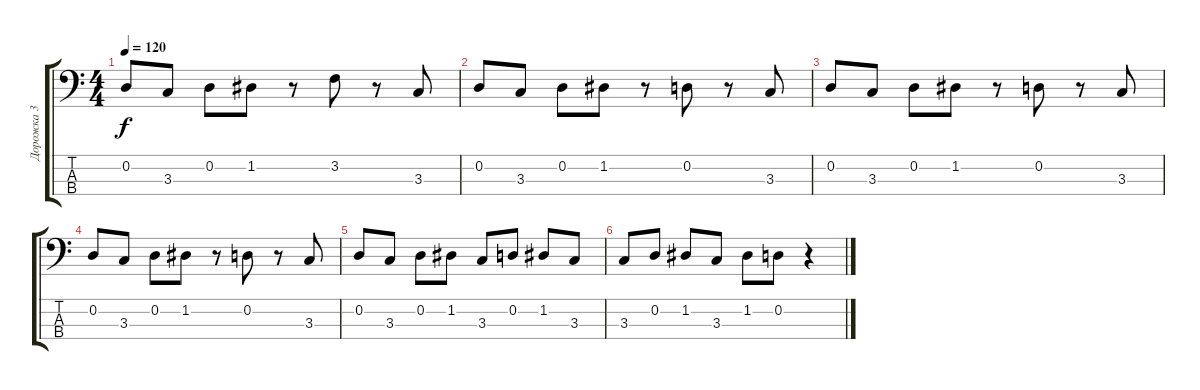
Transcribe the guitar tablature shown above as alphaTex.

\track ("Дорожка 3" "Дорожка 3") {instrument electricbassfinger}
\staff {score tabs}
\tuning (G2 D2 A1 E1) {hide}
\ts (4 4)
\tempo 120
\clef f4
\ks c
0.2.8{dy f} 3.3.8 0.2.8 1.2.8 r.8 3.2.8 r.8 3.3.8 |
0.2.8 3.3.8 0.2.8 1.2.8 r.8 0.2.8 r.8 3.3.8 |
0.2.8 3.3.8 0.2.8 1.2.8 r.8 0.2.8 r.8 3.3.8 |
0.2.8 3.3.8 0.2.8 1.2.8 r.8 0.2.8 r.8 3.3.8 |
0.2.8 3.3.8 0.2.8 1.2.8 3.3.8 0.2.8 1.2.8 3.3.8 |
3.3.8 0.2.8 1.2.8 3.3.8 1.2.8 0.2.8 r.4
